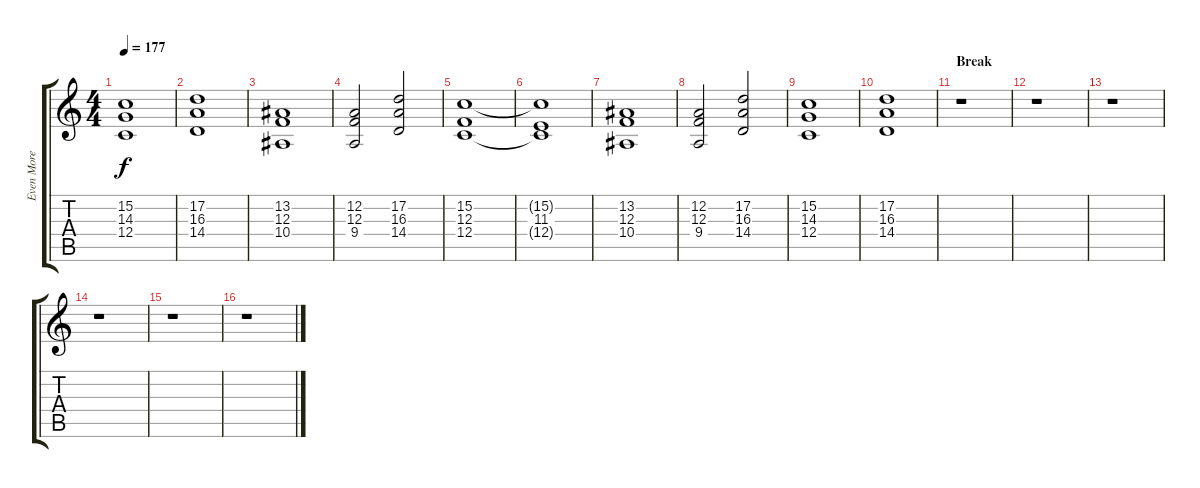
\track ("Even More Keys" "Even More ") {instrument tremolostrings}
\staff {score tabs}
\tuning (D4 A3 F3 C3 G2 D2) {hide}
\ts (4 4)
\tempo 177
\clef g2
\ks c
(15.2 14.3 12.4).1{dy f} |
(17.2 16.3 14.4).1 |
(13.2 12.3 10.4).1 |
(12.2 12.3 9.4).2 (17.2 16.3 14.4).2 |
(15.2 12.3 12.4).1 |
(15.2{t} 11.3 12.4{t}).1 |
(13.2 12.3 10.4).1 |
(12.2 12.3 9.4).2 (17.2 16.3 14.4).2 |
(15.2 14.3 12.4).1 |
(17.2 16.3 14.4).1 |
\section ("" "Break")
r.1 |
r.1 |
r.1 |
r.1 |
r.1 |
r.1
